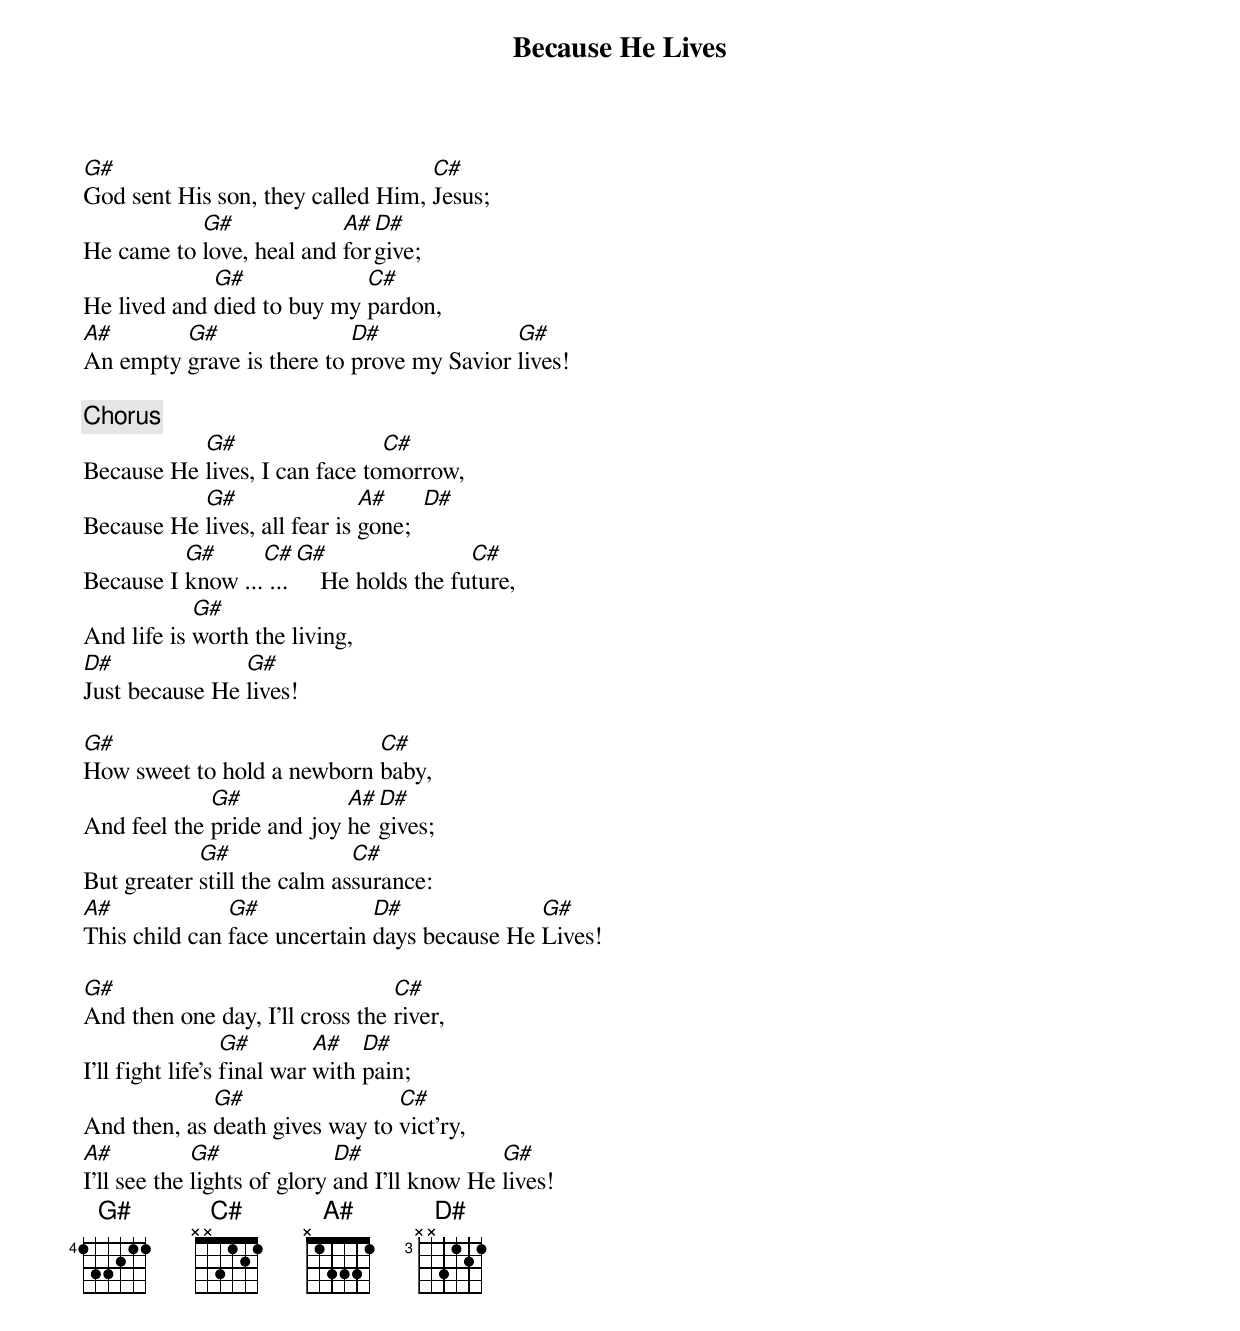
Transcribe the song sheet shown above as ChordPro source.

{Title: Because He Lives}

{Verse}
[G#]God sent His son, they called Him, [C#]Jesus;
He came to [G#]love, heal and [A#]for[D#]give;
He lived and [G#]died to buy my [C#]pardon,
[A#]An empty [G#]grave is there to [D#]prove my Savior [G#]lives!

{Chorus}
Because He [G#]lives, I can face to[C#]morrow,
Because He [G#]lives, all fear is [A#]gone;  [D#]
Because I [G#]know ...[C#] ...[G#]    He holds the fu[C#]ture,
And life is [G#]worth the living,
[D#]Just because He [G#]lives!

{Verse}
[G#]How sweet to hold a newborn [C#]baby,
And feel the [G#]pride and joy [A#]he [D#]gives;
But greater [G#]still the calm as[C#]surance:
[A#]This child can [G#]face uncertain [D#]days because He [G#]Lives!

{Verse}
[G#]And then one day, I'll cross the [C#]river,
I'll fight life's [G#]final war [A#]with [D#]pain;
And then, as [G#]death gives way to [C#]vict'ry,
[A#]I'll see the [G#]lights of glory [D#]and I'll know He [G#]lives!
